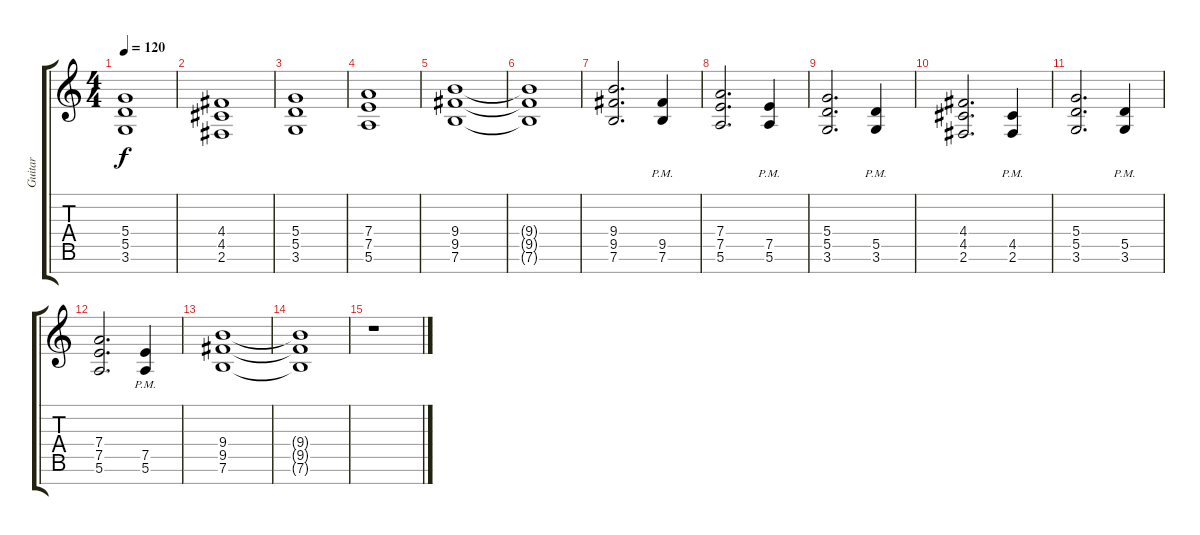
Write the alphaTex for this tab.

\track ("Guitar " "Guitar ") {instrument distortionguitar}
\staff {score tabs}
\tuning (E4 B3 G3 D3 A2 E2 B1) {hide}
\ts (4 4)
\tempo 120
\clef g2
\ks c
(5.4 5.5 3.6).1{dy f} |
(4.4 4.5 2.6).1 |
(5.4 5.5 3.6).1 |
(7.4 7.5 5.6).1 |
(9.4 9.5 7.6).1 |
(9.4{t} 9.5{t} 7.6{t}).1 |
(9.4 9.5 7.6).2{d} (9.5{pm} 7.6{pm}).4 |
(7.4 7.5 5.6).2{d} (7.5{pm} 5.6{pm}).4 |
(5.4 5.5 3.6).2{d} (5.5{pm} 3.6{pm}).4 |
(4.4 4.5 2.6).2{d} (4.5{pm} 2.6{pm}).4 |
(5.4 5.5 3.6).2{d} (5.5{pm} 3.6{pm}).4 |
(7.4 7.5 5.6).2{d} (7.5{pm} 5.6{pm}).4 |
(9.4 9.5 7.6).1 |
(9.4{t} 9.5{t} 7.6{t}).1 |
r.1
